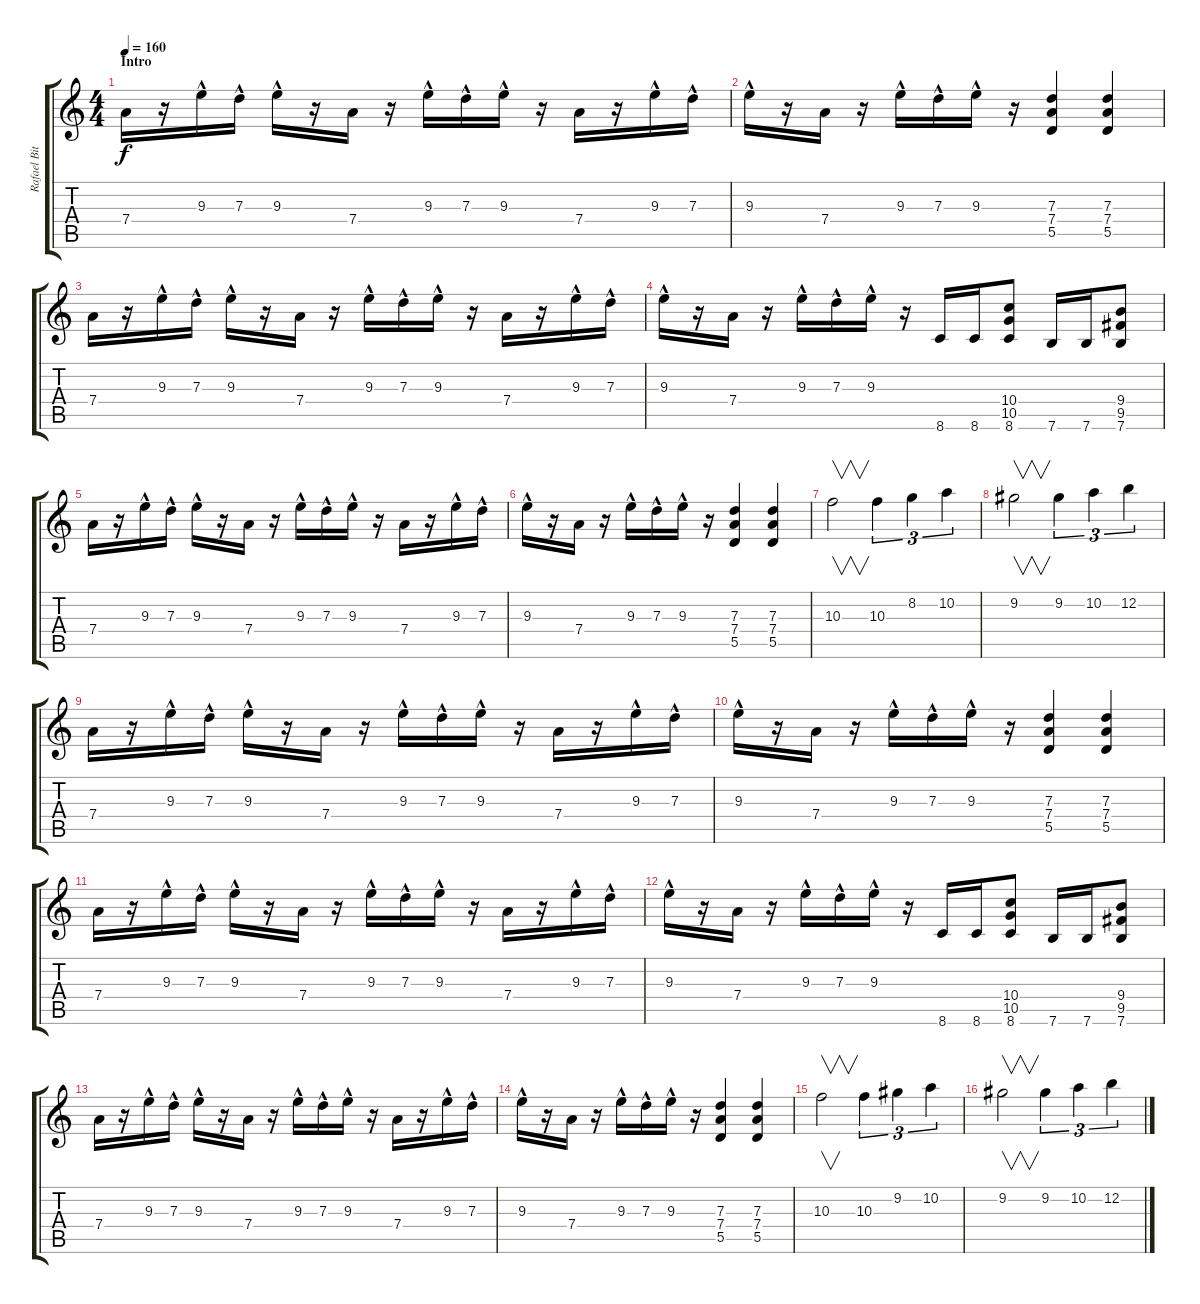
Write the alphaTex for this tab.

\track ("Rafael Bittencourt (Guitarra 2)" "Rafael Bit") {instrument overdrivenguitar}
\staff {score tabs}
\tuning (E4 B3 G3 D3 A2 E2) {hide}
\ts (4 4)
\section ("" "Intro")
\tempo 160
\clef g2
\ks c
7.4.16{dy f instrument overdrivenguitar} r.16 9.3{hac}.16 7.3{hac}.16 9.3{hac}.16 r.16 7.4.16 r.16 9.3{hac}.16 7.3{hac}.16 9.3{hac}.16 r.16 7.4.16 r.16 9.3{hac}.16 7.3{hac}.16 |
9.3{hac}.16 r.16 7.4.16 r.16 9.3{hac}.16 7.3{hac}.16 9.3{hac}.16 r.16 (7.3 7.4 5.5).4 (7.3 7.4 5.5).4 |
7.4.16 r.16 9.3{hac}.16 7.3{hac}.16 9.3{hac}.16 r.16 7.4.16 r.16 9.3{hac}.16 7.3{hac}.16 9.3{hac}.16 r.16 7.4.16 r.16 9.3{hac}.16 7.3{hac}.16 |
9.3{hac}.16 r.16 7.4.16 r.16 9.3{hac}.16 7.3{hac}.16 9.3{hac}.16 r.16 8.6.16 8.6.16 (10.4 10.5 8.6).8 7.6.16 7.6.16 (9.4 9.5 7.6).8 |
7.4.16 r.16 9.3{hac}.16 7.3{hac}.16 9.3{hac}.16 r.16 7.4.16 r.16 9.3{hac}.16 7.3{hac}.16 9.3{hac}.16 r.16 7.4.16 r.16 9.3{hac}.16 7.3{hac}.16 |
9.3{hac}.16 r.16 7.4.16 r.16 9.3{hac}.16 7.3{hac}.16 9.3{hac}.16 r.16 (7.3 7.4 5.5).4 (7.3 7.4 5.5).4 |
10.3.2{v} 10.3.4{tu (3 2)} 8.2.4{tu (3 2)} 10.2.4{tu (3 2)} |
9.2.2{v} 9.2.4{tu (3 2)} 10.2.4{tu (3 2)} 12.2.4{tu (3 2)} |
7.4.16 r.16 9.3{hac}.16 7.3{hac}.16 9.3{hac}.16 r.16 7.4.16 r.16 9.3{hac}.16 7.3{hac}.16 9.3{hac}.16 r.16 7.4.16 r.16 9.3{hac}.16 7.3{hac}.16 |
9.3{hac}.16 r.16 7.4.16 r.16 9.3{hac}.16 7.3{hac}.16 9.3{hac}.16 r.16 (7.3 7.4 5.5).4 (7.3 7.4 5.5).4 |
7.4.16 r.16 9.3{hac}.16 7.3{hac}.16 9.3{hac}.16 r.16 7.4.16 r.16 9.3{hac}.16 7.3{hac}.16 9.3{hac}.16 r.16 7.4.16 r.16 9.3{hac}.16 7.3{hac}.16 |
9.3{hac}.16 r.16 7.4.16 r.16 9.3{hac}.16 7.3{hac}.16 9.3{hac}.16 r.16 8.6.16 8.6.16 (10.4 10.5 8.6).8 7.6.16 7.6.16 (9.4 9.5 7.6).8 |
7.4.16 r.16 9.3{hac}.16 7.3{hac}.16 9.3{hac}.16 r.16 7.4.16 r.16 9.3{hac}.16 7.3{hac}.16 9.3{hac}.16 r.16 7.4.16 r.16 9.3{hac}.16 7.3{hac}.16 |
9.3{hac}.16 r.16 7.4.16 r.16 9.3{hac}.16 7.3{hac}.16 9.3{hac}.16 r.16 (7.3 7.4 5.5).4 (7.3 7.4 5.5).4 |
10.3.2{v} 10.3.4{tu (3 2)} 9.2.4{tu (3 2)} 10.2.4{tu (3 2)} |
9.2.2{v} 9.2.4{tu (3 2)} 10.2.4{tu (3 2)} 12.2.4{tu (3 2)}
